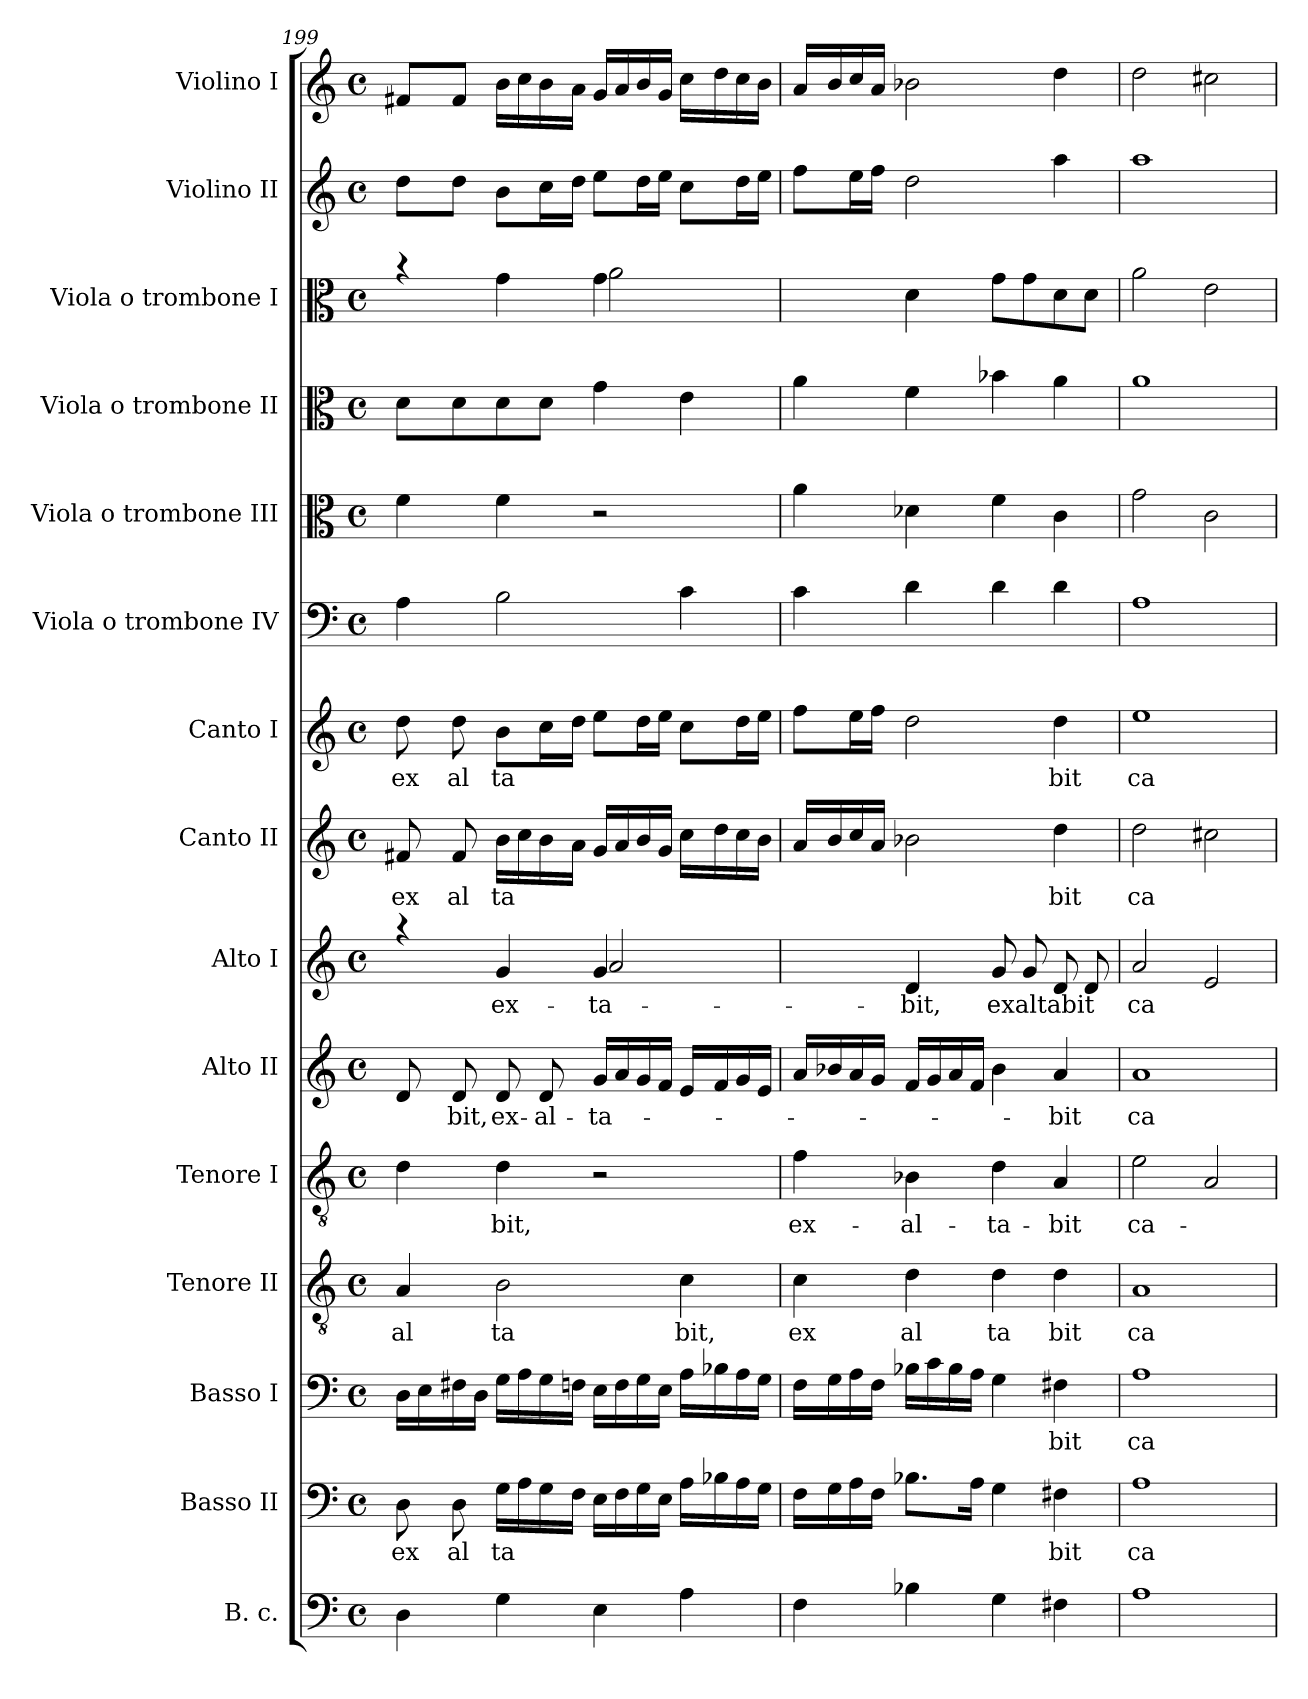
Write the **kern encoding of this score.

**kern	**kern	**text	**kern	**text	**kern	**text	**kern	**text	**kern	**text	**kern	**text	**kern	**text	**kern	**text	**kern	**kern	**kern	**kern	**kern	**kern
*part15	*part14	*part14	*part13	*part13	*part12	*part12	*part11	*part11	*part10	*part10	*part9	*part9	*part8	*part8	*part7	*part7	*part6	*part5	*part4	*part3	*part2	*part1
*staff15	*staff14	*staff14	*staff13	*staff13	*staff12	*staff12	*staff11	*staff11	*staff10	*staff10	*staff9	*staff9	*staff8	*staff8	*staff7	*staff7	*staff6	*staff5	*staff4	*staff3	*staff2	*staff1
*I"B. c.	*I"Basso II	*	*I"Basso I	*	*I"Tenore II	*	*I"Tenore I	*	*I"Alto II	*	*I"Alto I	*	*I"Canto II	*	*I"Canto I	*	*I"Viola o trombone IV	*I"Viola o trombone III	*I"Viola o trombone II	*I"Viola o trombone I	*I"Violino II	*I"Violino I
*	*	*	*	*	*	*	*	*	*	*	*	*	*	*	*	*	*I'Vla	*I'Vla	*I'Vla	*I'Vla	*I'Vln	*I'Vln
*clefF4	*clefF4	*	*clefF4	*	*clefGv2	*	*clefGv2	*	*clefG2	*	*clefG2	*	*clefG2	*	*clefG2	*	*clefF4	*clefC3	*clefC3	*clefC3	*clefG2	*clefG2
*k[]	*k[]	*	*k[]	*	*k[]	*	*k[]	*	*k[]	*	*k[]	*	*k[]	*	*k[]	*	*k[]	*k[]	*k[]	*k[]	*k[]	*k[]
*M4/4	*M4/4	*	*M4/4	*	*M4/4	*	*M4/4	*	*M4/4	*	*M4/4	*	*M4/4	*	*M4/4	*	*M4/4	*M4/4	*M4/4	*M4/4	*M4/4	*M4/4
*met(c)	*met(c)	*	*met(c)	*	*met(c)	*	*met(c)	*	*met(c)	*	*met(c)	*	*met(c)	*	*met(c)	*	*met(c)	*met(c)	*met(c)	*met(c)	*met(c)	*met(c)
=199	=199	=199	=199	=199	=199	=199	=199	=199	=199	=199	=199	=199	=199	=199	=199	=199	=199	=199	=199	=199	=199	=199
!	!	!LO:LY:b	!	!	!	!LO:LY:b	!	!	!	!	!	!	!	!LO:LY:b	!	!LO:LY:b	!	!	!	!	!	!
*	*	*	*	*	*	*	*	*	*	*	*^	*	*	*	*	*	*	*	*	*^	*	*
4D\	8D\	ex	16D\LL	.	4A/	al	4d\	.	8d/	.	4raa	2ryy	.	8f#X/	ex	8dd\	ex	4A\	4f\	8d\L	4rb	2ryy	8dd\L	8f#X/L
.	.	.	16E\	.	.	.	.	.	.	.	.	.	.	.	.	.	.	.	.	.	.	.	.	.
!	!	!LO:LY:b	!	!	!	!	!	!	!	!LO:LY:b	!	!	!	!	!LO:LY:b	!	!LO:LY:b	!	!	!	!	!	!	!
.	8D\	al	16F#X\	.	.	.	.	.	8d/	-bit,	.	.	.	8f#/	al	8dd\	al	.	.	8d\	.	.	8dd\J	8f#/J
.	.	.	16D\JJ	.	.	.	.	.	.	.	.	.	.	.	.	.	.	.	.	.	.	.	.	.
!	!	!LO:LY:b	!	!	!	!LO:LY:b	!	!LO:LY:b	!	!LO:LY:b	!	!	!LO:LY:b	!	!LO:LY:b	!	!LO:LY:b	!	!	!	!	!	!	!
4G\	16G\LL	ta	16G\LL	.	2B\	ta	4d\	bit,	8d/	ex-	4g/	.	ex-	16b\LL	ta	8b\L	ta	2B\	4f\	8d\	4g\	.	8b\L	16b\LL
.	16A\	.	16A\	.	.	.	.	.	.	.	.	.	.	16cc\	.	.	.	.	.	.	.	.	.	16cc\
!	!	!	!	!	!	!	!	!	!	!LO:LY:b	!	!	!	!	!	!	!	!	!	!	!	!	!	!
.	16G\	.	16G\	.	.	.	.	.	8d/	-al-	.	.	.	16b\	.	16cc\L	.	.	.	8d\J	.	.	16cc\L	16b\
.	16F\JJ	.	16Fn\JJ	.	.	.	.	.	.	.	.	.	.	16a\JJ	.	16dd\JJ	.	.	.	.	.	.	16dd\JJ	16a\JJ
!	!	!	!	!	!	!	!	!	!	!LO:LY:b	!	!	!LO:LY:b	!	!	!	!	!	!	!	!	!	!	!
!	!	!	!	!	!	!	!	!	!	!	!	!	!LO:LY:b	!	!	!	!	!	!	!	!	!	!	!
4E\	16E\LL	.	16E\LL	.	.	.	2r	.	16g/LL	-ta-	4g/	2a/	-ta-	16g/LL	.	8ee\L	.	.	2r	4g\	4g\	2a\	8ee\L	16g/LL
.	16F\	.	16F\	.	.	.	.	.	16a/	.	.	.	.	16a/	.	.	.	.	.	.	.	.	.	16a/
.	16G\	.	16G\	.	.	.	.	.	16g/	.	.	.	.	16b/	.	16dd\L	.	.	.	.	.	.	16dd\L	16b/
.	16E\JJ	.	16E\JJ	.	.	.	.	.	16f/JJ	.	.	.	.	16g/JJ	.	16ee\JJ	.	.	.	.	.	.	16ee\JJ	16g/JJ
!	!	!	!	!	!	!LO:LY:b	!	!	!	!	!	!	!	!	!	!	!	!	!	!	!	!	!	!
4A\	16A\LL	.	16A\LL	.	4c\	bit,	.	.	16e/LL	.	4ryy	.	.	16cc\LL	.	8cc\L	.	4c\	.	4e\	4ryy	.	8cc\L	16cc\LL
.	16B-X\	.	16B-X\	.	.	.	.	.	16f/	.	.	.	.	16dd\	.	.	.	.	.	.	.	.	.	16dd\
.	16A\	.	16A\	.	.	.	.	.	16g/	.	.	.	.	16cc\	.	16dd\L	.	.	.	.	.	.	16dd\L	16cc\
.	16G\JJ	.	16G\JJ	.	.	.	.	.	16e/JJ	.	.	.	.	16b\JJ	.	16ee\JJ	.	.	.	.	.	.	16ee\JJ	16b\JJ
*	*	*	*	*	*	*	*	*	*	*	*v	*v	*	*	*	*	*	*	*	*	*v	*v	*	*
!!LO:PB:g=z
=200	=200	=200	=200	=200	=200	=200	=200	=200	=200	=200	=200	=200	=200	=200	=200	=200	=200	=200	=200	=200	=200	=200
!	!	!	!	!	!	!LO:LY:b	!	!LO:LY:b	!	!	!	!	!	!	!	!	!	!	!	!	!	!
4F\	16F\LL	.	16F\LL	.	4c\	ex	4f\	ex-	16a/LL	.	4ryy	.	16a/LL	.	8ff\L	.	4c\	4a\	4a\	4ryy	8ff\L	16a/LL
.	16G\	.	16G\	.	.	.	.	.	16b-X/	.	.	.	16b/	.	.	.	.	.	.	.	.	16b/
.	16A\	.	16A\	.	.	.	.	.	16a/	.	.	.	16cc/	.	16ee\L	.	.	.	.	.	16ee\L	16cc/
.	16F\JJ	.	16F\JJ	.	.	.	.	.	16g/JJ	.	.	.	16a/JJ	.	16ff\JJ	.	.	.	.	.	16ff\JJ	16a/JJ
!	!	!	!	!	!	!LO:LY:b	!	!LO:LY:b	!	!	!	!LO:LY:b	!	!	!	!	!	!	!	!	!	!
4B-X\	8.B-X\L	.	16B-X\LL	.	4d\	al	4B-X\	-al-	16f/LL	.	4d/	-bit,	2b-X\	.	2dd\	.	4d\	4d-X\	4f\	4d\	2dd\	2b-X\
.	.	.	16c\	.	.	.	.	.	16g/	.	.	.	.	.	.	.	.	.	.	.	.	.
.	.	.	16B-\	.	.	.	.	.	16a/	.	.	.	.	.	.	.	.	.	.	.	.	.
.	16A\Jk	.	16A\JJ	.	.	.	.	.	16f/JJ	.	.	.	.	.	.	.	.	.	.	.	.	.
!	!	!	!	!	!	!LO:LY:b	!	!LO:LY:b	!	!	!	!LO:LY:b	!	!	!	!	!	!	!	!	!	!
4G\	4G\	.	4G\	.	4d\	ta	4d\	-ta-	4b-\	.	8g/	exaltabit	.	.	.	.	4d\	4f\	4b-X\	8g\L	.	.
.	.	.	.	.	.	.	.	.	.	.	8g/	.	.	.	.	.	.	.	.	8g\	.	.
!	!	!LO:LY:b	!	!LO:LY:b	!	!LO:LY:b	!	!LO:LY:b	!	!LO:LY:b	!	!	!	!LO:LY:b	!	!LO:LY:b	!	!	!	!	!	!
4F#X\	4F#X\	bit	4F#X\	bit	4d\	bit	4A/	-bit	4a/	-bit	8d/	.	4dd\	bit	4dd\	bit	4d\	4c\	4a\	8d\	4aa\	4dd\
.	.	.	.	.	.	.	.	.	.	.	8d/	.	.	.	.	.	.	.	.	8d\J	.	.
=201	=201	=201	=201	=201	=201	=201	=201	=201	=201	=201	=201	=201	=201	=201	=201	=201	=201	=201	=201	=201	=201	=201
!	!	!LO:LY:b	!	!LO:LY:b	!	!LO:LY:b	!	!LO:LY:b	!	!LO:LY:b	!	!LO:LY:b	!	!LO:LY:b	!	!LO:LY:b	!	!	!	!	!	!
1A	1A	ca	1A	ca	1A	ca	2e\	ca-	1a	ca	2a/	ca	2dd\	ca	1ee	ca	1A	2g\	1a	2a\	1aa	2dd\
.	.	.	.	.	.	.	2A/	.	.	.	2e/	.	2cc#X\	.	.	.	.	2c\	.	2e\	.	2cc#X\
=	=	=	=	=	=	=	=	=	=	=	=	=	=	=	=	=	=	=	=	=	=	=
*-	*-	*-	*-	*-	*-	*-	*-	*-	*-	*-	*-	*-	*-	*-	*-	*-	*-	*-	*-	*-	*-	*-
